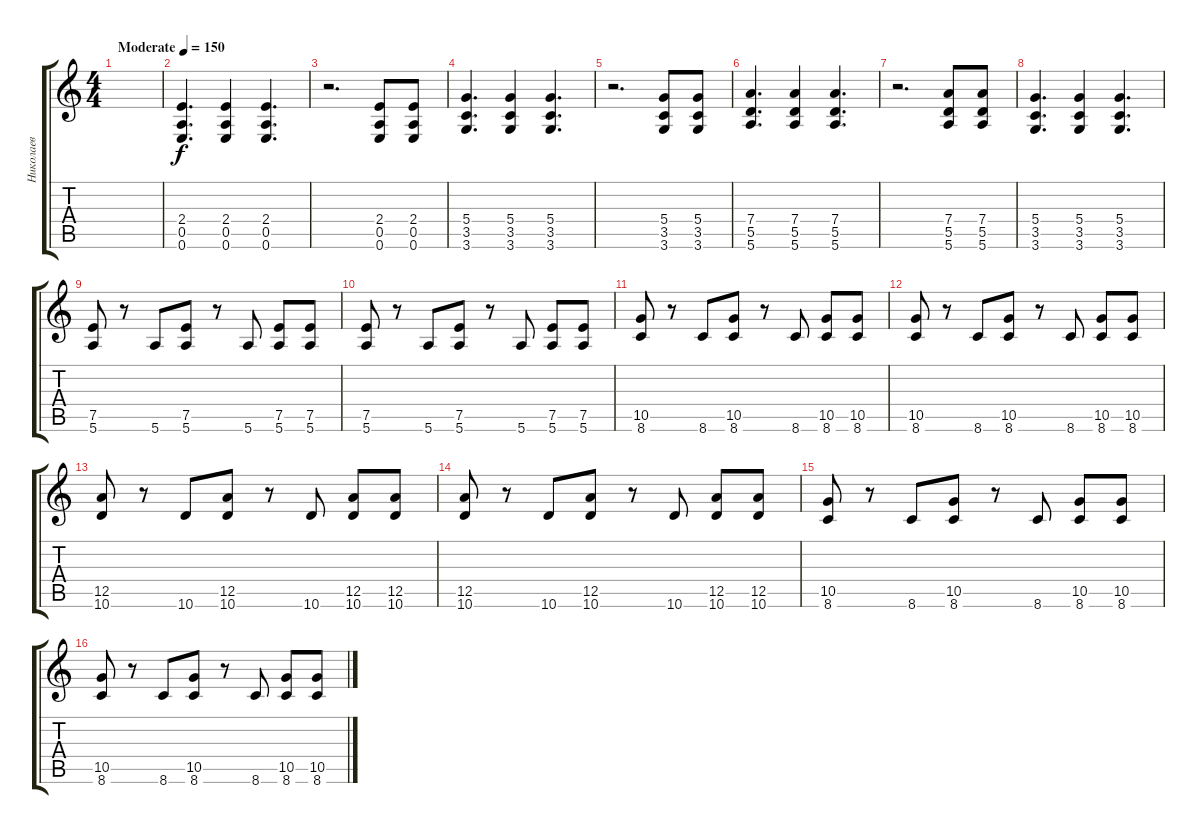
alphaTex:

\track ("Николаев" "Николаев") {instrument overdrivenguitar}
\staff {score tabs}
\tuning (E4 B3 G3 D3 A2 E2) {hide}
\ts (4 4)
\tempo (150 "Moderate")
\clef g2
\ks c
|
(2.4 0.5 0.6).4{d} (2.4 0.5 0.6).4 (2.4 0.5 0.6).4{d} |
r.2{d} (2.4 0.5 0.6).8 (2.4 0.5 0.6).8 |
(5.4 3.5 3.6).4{d} (5.4 3.5 3.6).4 (5.4 3.5 3.6).4{d} |
r.2{d} (5.4 3.5 3.6).8 (5.4 3.5 3.6).8 |
(7.4 5.5 5.6).4{d} (7.4 5.5 5.6).4 (7.4 5.5 5.6).4{d} |
r.2{d} (7.4 5.5 5.6).8 (7.4 5.5 5.6).8 |
(5.4 3.5 3.6).4{d} (5.4 3.5 3.6).4 (5.4 3.5 3.6).4{d} |
(7.5 5.6).8 r.8 5.6.8 (7.5 5.6).8 r.8 5.6.8 (7.5 5.6).8 (7.5 5.6).8 |
(7.5 5.6).8 r.8 5.6.8 (7.5 5.6).8 r.8 5.6.8 (7.5 5.6).8 (7.5 5.6).8 |
(10.5 8.6).8 r.8 8.6.8 (10.5 8.6).8 r.8 8.6.8 (10.5 8.6).8 (10.5 8.6).8 |
(10.5 8.6).8 r.8 8.6.8 (10.5 8.6).8 r.8 8.6.8 (10.5 8.6).8 (10.5 8.6).8 |
(12.5 10.6).8 r.8 10.6.8 (12.5 10.6).8 r.8 10.6.8 (12.5 10.6).8 (12.5 10.6).8 |
(12.5 10.6).8 r.8 10.6.8 (12.5 10.6).8 r.8 10.6.8 (12.5 10.6).8 (12.5 10.6).8 |
(10.5 8.6).8 r.8 8.6.8 (10.5 8.6).8 r.8 8.6.8 (10.5 8.6).8 (10.5 8.6).8 |
(10.5 8.6).8 r.8 8.6.8 (10.5 8.6).8 r.8 8.6.8 (10.5 8.6).8 (10.5 8.6).8
